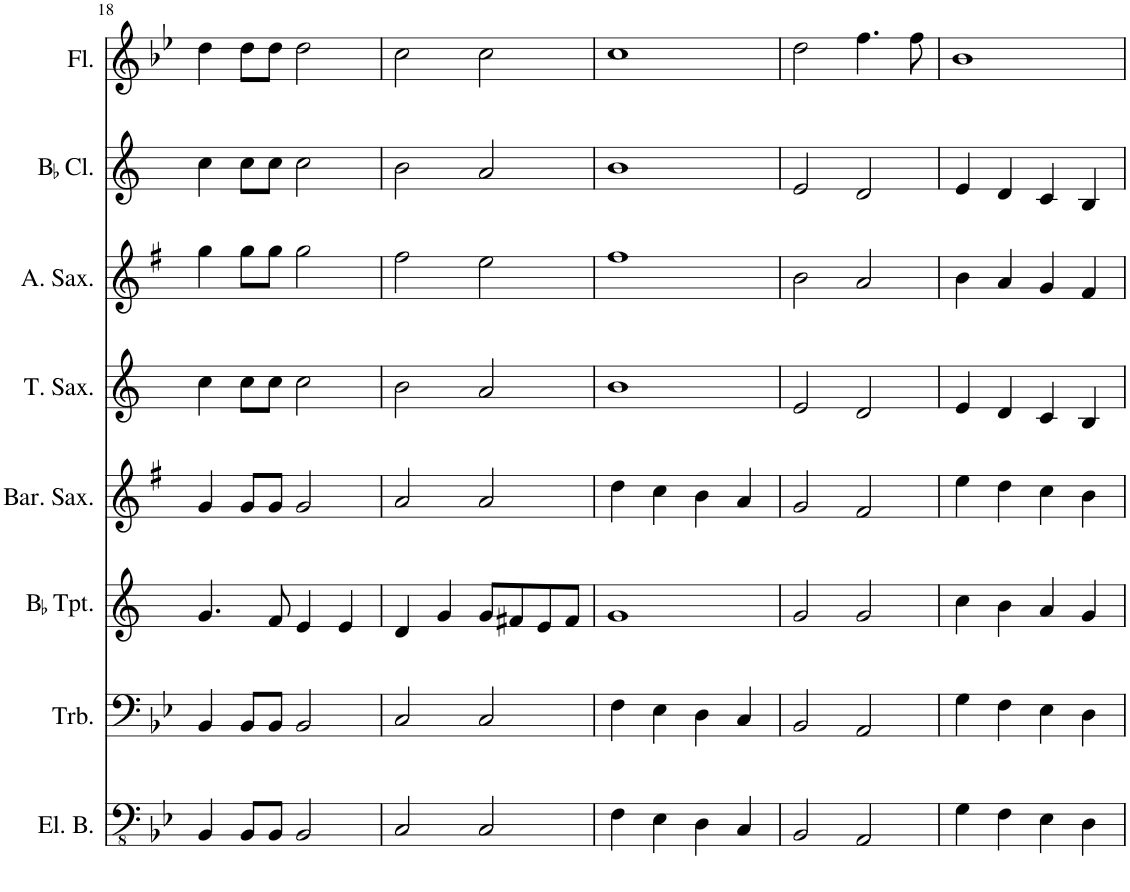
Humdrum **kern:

**kern	**kern	**kern	**kern	**kern	**kern	**kern	**kern
*part8	*part7	*part6	*part5	*part4	*part3	*part2	*part1
*staff8	*staff7	*staff6	*staff5	*staff4	*staff3	*staff2	*staff1
*I"Electric Bass	*I"Trombone	*I"BaccidentalFlat Trumpet	*I"Baritone Saxophone	*I"Tenor Saxophone	*I"Alto Saxophone	*I"BaccidentalFlat Clarinet	*I"Flute
*I'El. B.	*I'Trb.	*I'BaccidentalFlat Tpt.	*I'Bar. Sax.	*I'T. Sax.	*I'A. Sax.	*I'BaccidentalFlat Cl.	*I'Fl.
!!LO:PB:g=z
*clefFv4	*clefF4	*clefG2	*clefG2	*clefG2	*clefG2	*clefG2	*clefG2
*	*	*Trd1c2	*Trd12c21	*Trd8c14	*Trd5c9	*Trd1c2	*
*k[b-e-]	*k[b-e-]	*k[]	*k[f#]	*k[]	*k[f#]	*k[]	*k[b-e-]
*M4/4	*M4/4	*M4/4	*M4/4	*M4/4	*M4/4	*M4/4	*M4/4
=18	=18	=18	=18	=18	=18	=18	=18
4BBB-/	4BB-/	4.g/	4g/	4cc\	4gg\	4cc\	4dd\
8BBB-/L	8BB-/L	.	8g/L	8cc\L	8gg\L	8cc\L	8dd\L
8BBB-/J	8BB-/J	8f/	8g/J	8cc\J	8gg\J	8cc\J	8dd\J
2BBB-/	2BB-/	4e/	2g/	2cc\	2gg\	2cc\	2dd\
.	.	4e/	.	.	.	.	.
=19	=19	=19	=19	=19	=19	=19	=19
2CC/	2C/	4d/	2a/	2b\	2ff#\	2b\	2cc\
.	.	4g/	.	.	.	.	.
2CC/	2C/	8g/L	2a/	2a/	2ee\	2a/	2cc\
.	.	8f#X/	.	.	.	.	.
.	.	8e/	.	.	.	.	.
.	.	8f#/J	.	.	.	.	.
=20	=20	=20	=20	=20	=20	=20	=20
4FF\	4F\	1g	4dd\	1b	1ff#	1b	1cc
4EE-\	4E-\	.	4cc\	.	.	.	.
4DD\	4D\	.	4b\	.	.	.	.
4CC/	4C/	.	4a/	.	.	.	.
=21	=21	=21	=21	=21	=21	=21	=21
2BBB-/	2BB-/	2g/	2g/	2e/	2b\	2e/	2dd\
2AAA/	2AA/	2g/	2f#/	2d/	2a/	2d/	4.ff\
.	.	.	.	.	.	.	8ff\
=22	=22	=22	=22	=22	=22	=22	=22
4GG\	4G\	4cc\	4ee\	4e/	4b\	4e/	1b-
4FF\	4F\	4b\	4dd\	4d/	4a/	4d/	.
4EE-\	4E-\	4a/	4cc\	4c/	4g/	4c/	.
4DD\	4D\	4g/	4b\	4B/	4f#/	4B/	.
=	=	=	=	=	=	=	=
*-	*-	*-	*-	*-	*-	*-	*-
